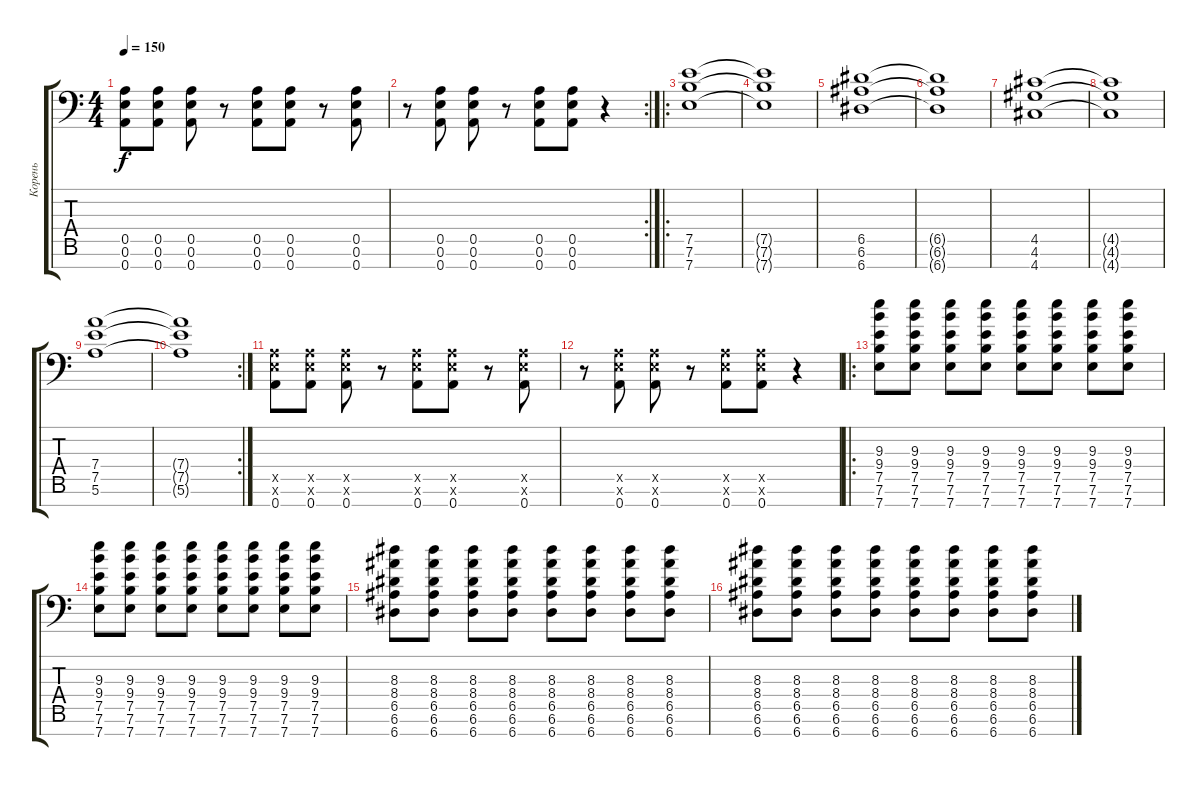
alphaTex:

\track ("Корень" "Корень") {instrument distortionguitar}
\staff {score tabs}
\tuning (E4 B3 G3 D3 A2 E2 A1) {hide}
\ts (4 4)
\tempo 150
\clef f4
\ks c
(0.5 0.6 0.7).8{dy f} (0.5 0.6 0.7).8 (0.5 0.6 0.7).8 r.8 (0.5 0.6 0.7).8 (0.5 0.6 0.7).8 r.8 (0.5 0.6 0.7).8 |
\rc 2
r.8 (0.5 0.6 0.7).8 (0.5 0.6 0.7).8 r.8 (0.5 0.6 0.7).8 (0.5 0.6 0.7).8 r.4 |
\ro
(7.5 7.6 7.7).1 |
(7.5{t} 7.6{t} 7.7{t}).1 |
(6.5 6.6 6.7).1 |
(6.5{t} 6.6{t} 6.7{t}).1 |
(4.5 4.6 4.7).1 |
(4.5{t} 4.6{t} 4.7{t}).1 |
(7.4 7.5 5.6).1 |
\rc 2
(7.4{t} 7.5{t} 5.6{t}).1 |
(0.5{x} 0.6{x} 0.7).8 (0.5{x} 0.6{x} 0.7).8 (0.5{x} 0.6{x} 0.7).8 r.8 (0.5{x} 0.6{x} 0.7).8 (0.5{x} 0.6{x} 0.7).8 r.8 (0.5{x} 0.6{x} 0.7).8 |
r.8 (0.5{x} 0.6{x} 0.7).8 (0.5{x} 0.6{x} 0.7).8 r.8 (0.5{x} 0.6{x} 0.7).8 (0.5{x} 0.6{x} 0.7).8 r.4 |
\ro
(9.3 9.4 7.5 7.6 7.7).8 (9.3 9.4 7.5 7.6 7.7).8 (9.3 9.4 7.5 7.6 7.7).8 (9.3 9.4 7.5 7.6 7.7).8 (9.3 9.4 7.5 7.6 7.7).8 (9.3 9.4 7.5 7.6 7.7).8 (9.3 9.4 7.5 7.6 7.7).8 (9.3 9.4 7.5 7.6 7.7).8 |
(9.3 9.4 7.5 7.6 7.7).8 (9.3 9.4 7.5 7.6 7.7).8 (9.3 9.4 7.5 7.6 7.7).8 (9.3 9.4 7.5 7.6 7.7).8 (9.3 9.4 7.5 7.6 7.7).8 (9.3 9.4 7.5 7.6 7.7).8 (9.3 9.4 7.5 7.6 7.7).8 (9.3 9.4 7.5 7.6 7.7).8 |
(8.3 8.4 6.5 6.6 6.7).8 (8.3 8.4 6.5 6.6 6.7).8 (8.3 8.4 6.5 6.6 6.7).8 (8.3 8.4 6.5 6.6 6.7).8 (8.3 8.4 6.5 6.6 6.7).8 (8.3 8.4 6.5 6.6 6.7).8 (8.3 8.4 6.5 6.6 6.7).8 (8.3 8.4 6.5 6.6 6.7).8 |
(8.3 8.4 6.5 6.6 6.7).8 (8.3 8.4 6.5 6.6 6.7).8 (8.3 8.4 6.5 6.6 6.7).8 (8.3 8.4 6.5 6.6 6.7).8 (8.3 8.4 6.5 6.6 6.7).8 (8.3 8.4 6.5 6.6 6.7).8 (8.3 8.4 6.5 6.6 6.7).8 (8.3 8.4 6.5 6.6 6.7).8
